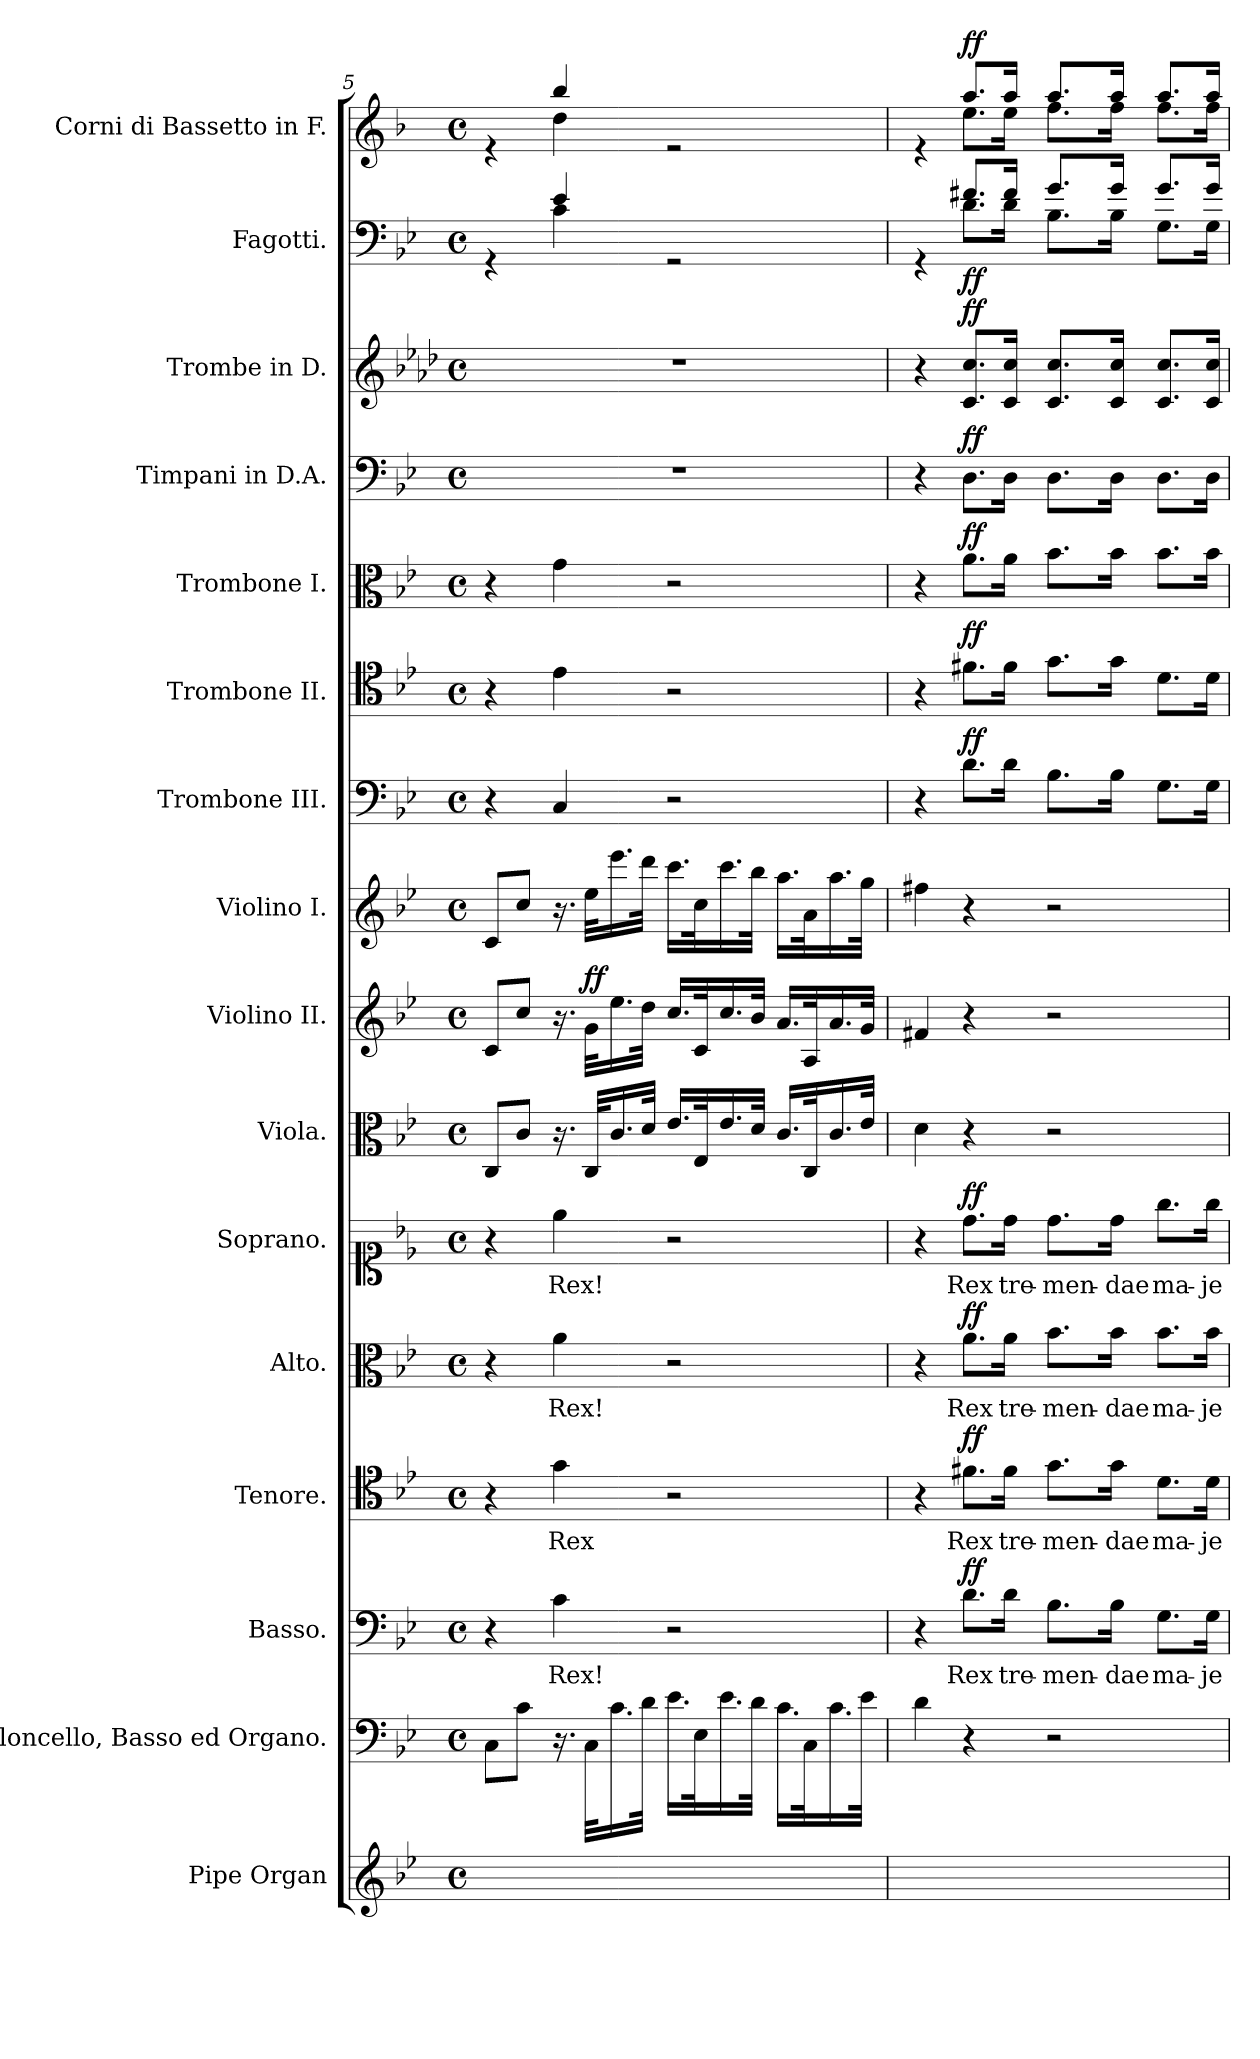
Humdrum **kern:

**kern	**kern	**kern	**text	**dynam	**kern	**text	**dynam	**kern	**text	**dynam	**kern	**text	**dynam	**kern	**text	**kern	**text	**dynam	**kern	**text	**kern	**text	**dynam	**kern	**text	**dynam	**kern	**text	**dynam	**kern	**text	**dynam	**kern	**text	**dynam	**kern	**dynam	**kern	**text	**dynam
*part16	*part15	*part14	*part14	*part14	*part13	*part13	*part13	*part12	*part12	*part12	*part11	*part11	*part11	*part10	*part10	*part9	*part9	*part9	*part8	*part8	*part7	*part7	*part7	*part6	*part6	*part6	*part5	*part5	*part5	*part4	*part4	*part4	*part3	*part3	*part3	*part2	*part2	*part1	*part1	*part1
*staff16	*staff15	*staff14	*staff14	*staff14	*staff13	*staff13	*staff13	*staff12	*staff12	*staff12	*staff11	*staff11	*staff11	*staff10	*staff10	*staff9	*staff9	*staff9	*staff8	*staff8	*staff7	*staff7	*staff7	*staff6	*staff6	*staff6	*staff5	*staff5	*staff5	*staff4	*staff4	*staff4	*staff3	*staff3	*staff3	*staff2	*staff2	*staff1	*staff1	*staff1
*I"Pipe Organ	*I"Violoncello, Basso ed Organo.	*I"Basso.	*	*	*I"Tenore.	*	*	*I"Alto.	*	*	*I"Soprano.	*	*	*I"Viola.	*	*I"Violino II.	*	*	*I"Violino I.	*	*I"Trombone III.	*	*	*I"Trombone II.	*	*	*I"Trombone I.	*	*	*I"Timpani in D.A.	*	*	*I"Trombe in D.	*	*	*I"Fagotti.	*	*I"Corni di Bassetto in F.	*	*
*I'P Org	*	*	*	*	*	*	*	*	*	*	*	*	*	*	*	*	*	*	*	*	*	*	*	*I'Trb	*	*	*I'Trb	*	*	*I'Timp	*	*	*	*	*	*	*	*	*	*
*clefG2	*clefF4	*clefF4	*	*	*clefC4	*	*	*clefC3	*	*	*clefC1	*	*	*clefC3	*	*clefG2	*	*	*clefG2	*	*clefF4	*	*	*clefC4	*	*	*clefC3	*	*	*clefF4	*	*	*clefG2	*	*	*clefF4	*	*clefG2	*	*
*	*	*	*	*	*	*	*	*	*	*	*	*	*	*	*	*	*	*	*	*	*	*	*	*	*	*	*	*	*	*	*	*	*ITrd-1c-2	*	*	*	*	*ITrd4c7	*	*
*k[b-e-]	*k[b-e-]	*k[b-e-]	*	*	*k[b-e-]	*	*	*k[b-e-]	*	*	*k[b-e-]	*	*	*k[b-e-]	*	*k[b-e-]	*	*	*k[b-e-]	*	*k[b-e-]	*	*	*k[b-e-]	*	*	*k[b-e-]	*	*	*k[b-e-]	*	*	*k[b-e-]	*	*	*k[b-e-]	*	*k[b-e-]	*	*
*M4/4	*M4/4	*M4/4	*	*	*M4/4	*	*	*M4/4	*	*	*M4/4	*	*	*M4/4	*	*M4/4	*	*	*M4/4	*	*M4/4	*	*	*M4/4	*	*	*M4/4	*	*	*M4/4	*	*	*M4/4	*	*	*M4/4	*	*M4/4	*	*
*met(c)	*met(c)	*met(c)	*	*	*met(c)	*	*	*met(c)	*	*	*met(c)	*	*	*met(c)	*	*met(c)	*	*	*met(c)	*	*met(c)	*	*	*met(c)	*	*	*met(c)	*	*	*met(c)	*	*	*met(c)	*	*	*met(c)	*	*met(c)	*	*
=5	=5	=5	=5	=5	=5	=5	=5	=5	=5	=5	=5	=5	=5	=5	=5	=5	=5	=5	=5	=5	=5	=5	=5	=5	=5	=5	=5	=5	=5	=5	=5	=5	=5	=5	=5	=5	=5	=5	=5	=5
*^	*^	*	*	*	*	*	*	*	*	*	*	*	*	*	*	*	*	*	*	*	*	*	*	*	*	*	*	*	*	*	*	*	*	*	*	*^	*	*^	*	*
4c\yy 4e-\yy 4g\yy	8CC/yy 8C/yyL	8C\L	8CC\Lyy	4r	.	.	4r	.	.	4r	.	.	4r	.	.	8C/L	.	8c/L	.	.	8c/L	.	4r	.	.	4r	.	.	4r	.	.	1r	.	.	1r	.	.	4rGG	4ryy	.	4re	4ryy	.	.
.	8C/yy 8c/yyJ	8c\J	8C\Jyy	.	.	.	.	.	.	.	.	.	.	.	.	8c/J	.	8cc/J	.	.	8cc/J	.	.	.	.	.	.	.	.	.	.	.	.	.	.	.	.	.	.	.	.	.	.	.
!	!	!	!	!	!LO:LY:b	!	!	!LO:LY:b	!	!	!LO:LY:b	!	!	!LO:LY:b	!	!	!	!	!	!	!	!	!	!	!	!	!	!	!	!	!	!	!	!	!	!	!	!	!	!	!	!	!LO:LY:b	!
4c\yy 4e-\yy 4g\yy 4a\yy	16.ryy	16.r	16.ryy	4c\	Rex!	.	4g\	Rex	.	4a\	Rex!	.	4ee-\	Rex!	.	16.r	.	16.r	.	.	16.r	.	4C/	.	.	4e-\	.	.	4g\	.	.	.	.	.	.	.	.	4e-/	4c\	.	4ee-/	4g\	.	.
!	!	!	!	!	!	!	!	!	!	!	!	!	!	!	!	!	!	!	!	!LO:DY:b	!	!	!	!	!	!	!	!	!	!	!	!	!	!	!	!	!	!	!	!	!	!	!	!
.	32CC/yy 32C/yyKLL	32C\KLL	32CC\KLLyy	.	.	.	.	.	.	.	.	.	.	.	.	32C/KLL	.	32g\KLL	.	ff	32ee-\KLL	.	.	.	.	.	.	.	.	.	.	.	.	.	.	.	.	.	.	.	.	.	.	.
.	16.C/yy 16.c/yy	16.c\	16.C\yy	.	.	.	.	.	.	.	.	.	.	.	.	16.c/	.	16.ee-\	.	.	16.eee-\	.	.	.	.	.	.	.	.	.	.	.	.	.	.	.	.	.	.	.	.	.	.	.
.	32D/yy 32d/yyJJk	32d\JJk	32D\JJkyy	.	.	.	.	.	.	.	.	.	.	.	.	32d/JJk	.	32dd\JJk	.	.	32ddd\JJk	.	.	.	.	.	.	.	.	.	.	.	.	.	.	.	.	.	.	.	.	.	.	.
2ryy	16.E-\yy 16.e-\yyLL	16.e-\LL	16.E-\LLyy	2r	.	.	2r	.	.	2r	.	.	2r	.	.	16.e-/LL	.	16.cc/LL	.	.	16.ccc\LL	.	2r	.	.	2r	.	.	2r	.	.	.	.	.	.	.	.	2rGG	2ryy	.	2re	2ryy	.	.
.	32EE-\yy 32E-\yyK	32E-\K	32EE-\Kyy	.	.	.	.	.	.	.	.	.	.	.	.	32E-/K	.	32c/K	.	.	32cc\K	.	.	.	.	.	.	.	.	.	.	.	.	.	.	.	.	.	.	.	.	.	.	.
.	16.E-\yy 16.e-\yy	16.e-\	16.E-\yy	.	.	.	.	.	.	.	.	.	.	.	.	16.e-/	.	16.cc/	.	.	16.ccc\	.	.	.	.	.	.	.	.	.	.	.	.	.	.	.	.	.	.	.	.	.	.	.
.	32D\yy 32d\yyJJk	32d\JJk	32D\JJkyy	.	.	.	.	.	.	.	.	.	.	.	.	32d/JJk	.	32b-/JJk	.	.	32bb-\JJk	.	.	.	.	.	.	.	.	.	.	.	.	.	.	.	.	.	.	.	.	.	.	.
.	16.C\yy 16.c\yyLL	16.c\LL	16.C\LLyy	.	.	.	.	.	.	.	.	.	.	.	.	16.c/LL	.	16.a/LL	.	.	16.aa\LL	.	.	.	.	.	.	.	.	.	.	.	.	.	.	.	.	.	.	.	.	.	.	.
.	32CC\yy 32C\yyK	32C\K	32CC\Kyy	.	.	.	.	.	.	.	.	.	.	.	.	32C/K	.	32A/K	.	.	32a\K	.	.	.	.	.	.	.	.	.	.	.	.	.	.	.	.	.	.	.	.	.	.	.
.	16.C\yy 16.c\yy	16.c\	16.C\yy	.	.	.	.	.	.	.	.	.	.	.	.	16.c/	.	16.a/	.	.	16.aa\	.	.	.	.	.	.	.	.	.	.	.	.	.	.	.	.	.	.	.	.	.	.	.
.	32E-\yy 32e-\yyJJk	32e-\JJk	32E-\JJkyy	.	.	.	.	.	.	.	.	.	.	.	.	32e-/JJk	.	32g/JJk	.	.	32gg\JJk	.	.	.	.	.	.	.	.	.	.	.	.	.	.	.	.	.	.	.	.	.	.	.
=6	=6	=6	=6	=6	=6	=6	=6	=6	=6	=6	=6	=6	=6	=6	=6	=6	=6	=6	=6	=6	=6	=6	=6	=6	=6	=6	=6	=6	=6	=6	=6	=6	=6	=6	=6	=6	=6	=6	=6	=6	=6	=6	=6	=6
!	!	!	!	!	!	!	!	!	!	!	!	!	!	!	!	!	!LO:LY:b	!	!LO:LY:b	!	!	!LO:LY:b	!	!	!	!	!	!	!	!	!	!	!	!	!	!	!	!	!	!	!	!	!	!
4f#X\yy 4a\yy	4D\yy 4d\yy	4d\	4D\yy	4r	.	.	4r	.	.	4r	.	.	4r	.	.	4d\	.	4f#X/	.	.	4ff#X\	.	4r	.	.	4r	.	.	4r	.	.	4r	.	.	4r	.	.	4rGG	4ryy	.	4re	4ryy	.	.
!	!	!	!	!	!LO:LY:b	!LO:DY:a	!	!LO:LY:b	!LO:DY:a	!	!LO:LY:b	!LO:DY:a	!	!LO:LY:b	!LO:DY:a	!	!	!	!	!	!	!	!	!	!LO:DY:b	!	!	!LO:DY:b	!	!	!LO:DY:b	!	!	!LO:DY:b	!	!	!LO:DY:b	!	!	!LO:DY:b	!	!	!	!LO:DY:b
4rGGyy	2.ryy	4r	4ryy	8.d\L	Rex	ff	8.f#X\L	Rex	ff	8.a\L	Rex	ff	8.dd\L	Rex	ff	4r	.	4r	.	.	4r	.	8.d\L	.	ff	8.f#X\L	.	ff	8.a\L	.	ff	8.D\L	.	ff	8.d/ 8.dd/L	.	ff	8.f#X/L	8.d\L	ff	8.dd/L	8.a\L	.	ff
!	!	!	!	!	!LO:LY:b	!	!	!LO:LY:b	!	!	!LO:LY:b	!	!	!LO:LY:b	!	!	!	!	!	!	!	!	!	!LO:LY:b	!	!	!LO:LY:b	!	!	!LO:LY:b	!	!	!LO:LY:b	!	!	!LO:LY:b	!	!	!	!	!	!	!	!
.	.	.	.	16d\Jk	tre-	.	16f#\Jk	tre-	.	16a\Jk	tre-	.	16dd\Jk	tre-	.	.	.	.	.	.	.	.	16d\Jk	.	.	16f#\Jk	.	.	16a\Jk	.	.	16D\Jk	.	.	16d/ 16dd/Jk	.	.	16f#/Jk	16d\Jk	.	16dd/Jk	16a\Jk	.	.
!	!	!	!	!	!LO:LY:b	!	!	!LO:LY:b	!	!	!LO:LY:b	!	!	!LO:LY:b	!	!	!	!	!	!	!	!	!	!	!	!	!	!	!	!	!	!	!	!	!	!	!	!	!	!	!	!	!	!
2rGGyy	.	2r	2ryy	8.B-\L	-men-	.	8.g\L	-men-	.	8.b-\L	-men-	.	8.dd\L	-men-	.	2r	.	2r	.	.	2r	.	8.B-\L	.	.	8.g\L	.	.	8.b-\L	.	.	8.D\L	.	.	8.d/ 8.dd/L	.	.	8.g/L	8.B-\L	.	8.dd/L	8.b-\L	.	.
!	!	!	!	!	!LO:LY:b	!	!	!LO:LY:b	!	!	!LO:LY:b	!	!	!LO:LY:b	!	!	!	!	!	!	!	!	!	!	!	!	!	!	!	!	!	!	!	!	!	!	!	!	!	!	!	!	!	!
.	.	.	.	16B-\Jk	-dae	.	16g\Jk	-dae	.	16b-\Jk	-dae	.	16dd\Jk	-dae	.	.	.	.	.	.	.	.	16B-\Jk	.	.	16g\Jk	.	.	16b-\Jk	.	.	16D\Jk	.	.	16d/ 16dd/Jk	.	.	16g/Jk	16B-\Jk	.	16dd/Jk	16b-\Jk	.	.
!	!	!	!	!	!LO:LY:b	!	!	!LO:LY:b	!	!	!LO:LY:b	!	!	!LO:LY:b	!	!	!	!	!	!	!	!	!	!	!	!	!	!	!	!	!	!	!	!	!	!	!	!	!	!	!	!	!	!
.	.	.	.	8.G\L	ma-	.	8.d\L	ma-	.	8.b-\L	ma-	.	8.gg\L	ma-	.	.	.	.	.	.	.	.	8.G\L	.	.	8.d\L	.	.	8.b-\L	.	.	8.D\L	.	.	8.d/ 8.dd/L	.	.	8.g/L	8.G\L	.	8.dd/L	8.b-\L	.	.
!	!	!	!	!	!LO:LY:b	!	!	!LO:LY:b	!	!	!LO:LY:b	!	!	!LO:LY:b	!	!	!	!	!	!	!	!	!	!	!	!	!	!	!	!	!	!	!	!	!	!	!	!	!	!	!	!	!	!
.	.	.	.	16G\Jk	-je-	.	16d\Jk	-je-	.	16b-\Jk	-je-	.	16gg\Jk	-je-	.	.	.	.	.	.	.	.	16G\Jk	.	.	16d\Jk	.	.	16b-\Jk	.	.	16D\Jk	.	.	16d/ 16dd/Jk	.	.	16g/Jk	16G\Jk	.	16dd/Jk	16b-\Jk	.	.
*v	*v	*	*	*	*	*	*	*	*	*	*	*	*	*	*	*	*	*	*	*	*	*	*	*	*	*	*	*	*	*	*	*	*	*	*	*	*	*v	*v	*	*v	*v	*	*
*	*v	*v	*	*	*	*	*	*	*	*	*	*	*	*	*	*	*	*	*	*	*	*	*	*	*	*	*	*	*	*	*	*	*	*	*	*	*	*	*	*	*
=	=	=	=	=	=	=	=	=	=	=	=	=	=	=	=	=	=	=	=	=	=	=	=	=	=	=	=	=	=	=	=	=	=	=	=	=	=	=	=	=
*-	*-	*-	*-	*-	*-	*-	*-	*-	*-	*-	*-	*-	*-	*-	*-	*-	*-	*-	*-	*-	*-	*-	*-	*-	*-	*-	*-	*-	*-	*-	*-	*-	*-	*-	*-	*-	*-	*-	*-	*-
